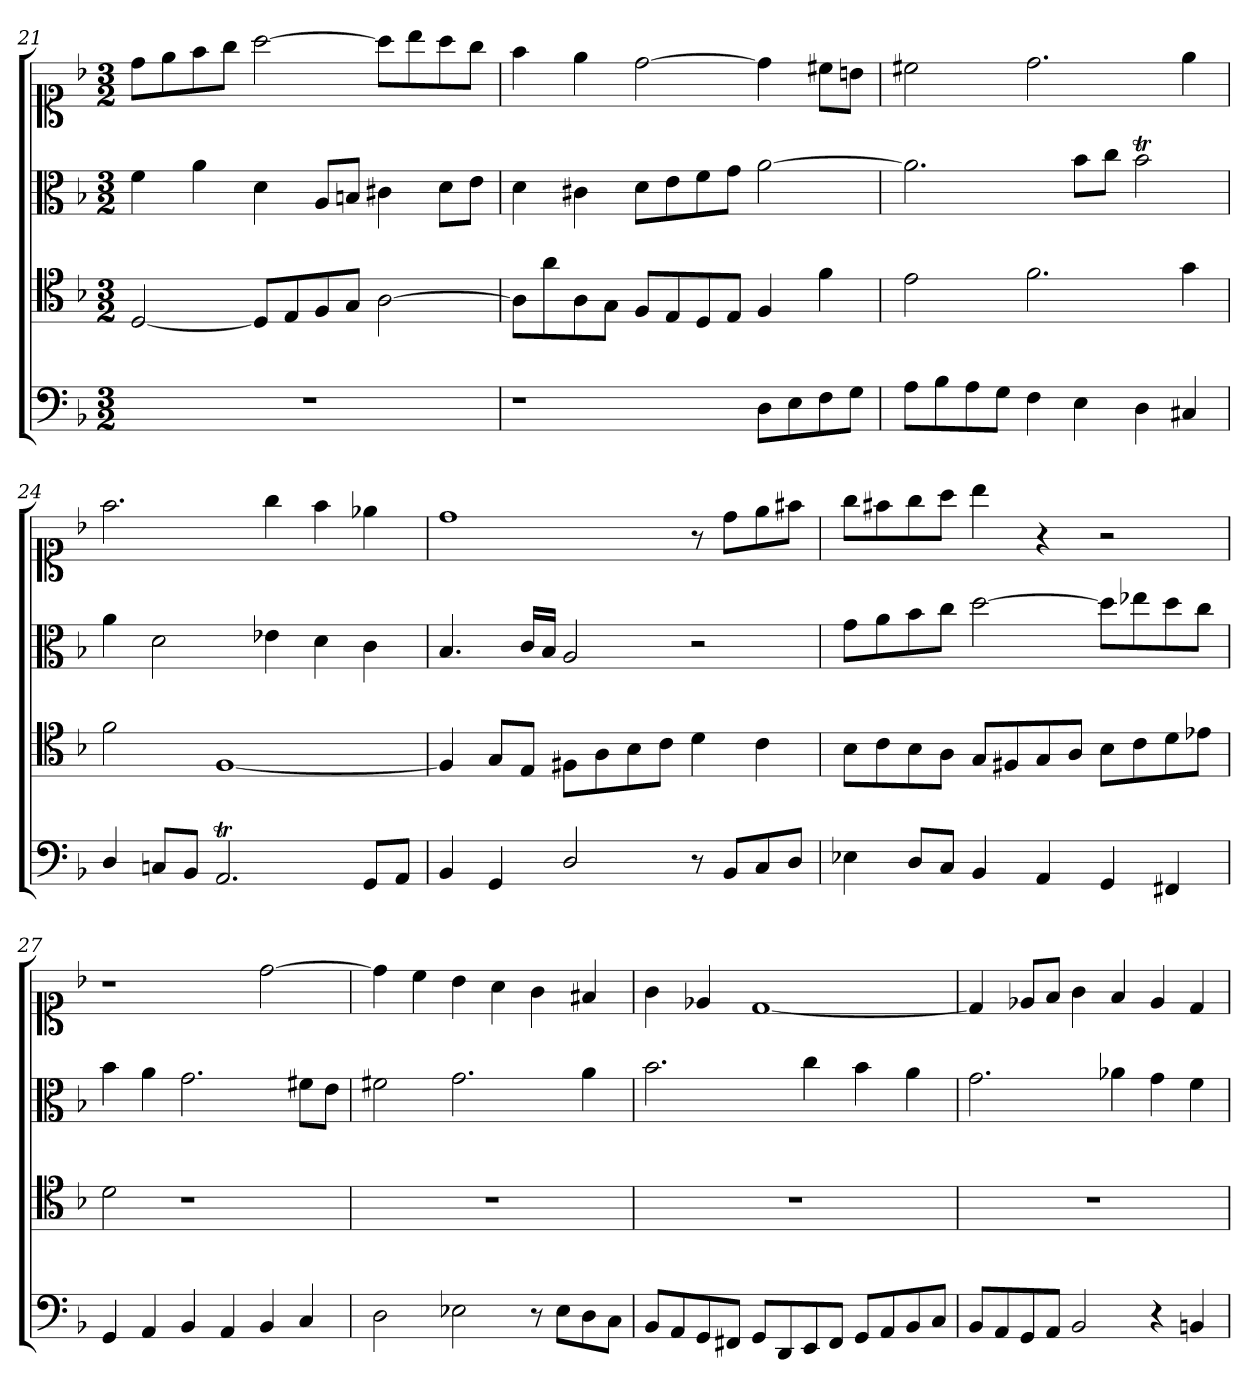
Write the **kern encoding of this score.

**kern	**kern	**kern	**kern
*part1	*part1	*part1	*part1
*staff4	*staff3	*staff2	*staff1
*clefF4	*clefC4	*clefC3	*clefC1
*k[b-]	*k[b-]	*k[b-]	*k[b-]
*d:	*d:	*d:	*d:
*M3/2	*M3/2	*M3/2	*M3/2
=21	=21	=21	=21
1.r	[2D	4f	8ddL
.	.	.	8ee
.	.	4a	8ff
.	.	.	8ggJ
.	8DL]	4d	[2aa
.	8E	.	.
.	8F	8AL	.
.	8GJ	8BnJ	.
.	[2A	4c#X	8aaL]
.	.	.	8bb-
.	.	8dL	8aa
.	.	8eJ	8ggJ
=22	=22	=22	=22
1r	8AL]	4d	4ff
.	8a	.	.
.	8A	4c#X	4ee
.	8GJ	.	.
.	8FL	8dL	[2dd
.	8E	8e	.
.	8D	8f	.
.	8EJ	8gJ	.
8DL	4F	[2a	4dd]
8E	.	.	.
8F	4f	.	8cc#XL
8GJ	.	.	8bnJ
=23	=23	=23	=23
8AL	2e	2.a]	2cc#X
8B-	.	.	.
8A	.	.	.
8GJ	.	.	.
4F	2.f	.	2.dd
4E	.	8b-L	.
.	.	8ccJ	.
4D	.	2b-T	.
4C#X	4g	.	4ee
=24	=24	=24	=24
4D/	2f	4a	2.ff
8CnL	.	2d	.
8BB-J	.	.	.
2.AAt	[1F	.	.
.	.	4e-X	4gg
.	.	4d	4ff
8GGL	.	4c	4ee-X
8AAJ	.	.	.
=25	=25	=25	=25
4BB-	4F]	4.B-	1dd
4GG	8GL	.	.
.	8EJ	16cLL	.
.	.	16B-JJ	.
2D/	8F#XL	2A	.
.	8A	.	.
.	8B-	.	.
.	8cJ	.	.
8r	4d	2r	8r
8BB-L	.	.	8ddL
8C	4c	.	8ee
8DJ	.	.	8ff#XJ
=26	=26	=26	=26
4E-X	8B-L	8gL	8ggL
.	8c	8a	8ff#X
8DL	8B-	8b-	8gg
8CJ	8AJ	8ccJ	8aaJ
4BB-	8GL	[2dd	4bb-
.	8F#X	.	.
4AA	8G	.	4r
.	8AJ	.	.
4GG	8B-L	8ddL]	2r
.	8c	8ee-X	.
4FF#X	8d	8dd	.
.	8e-XJ	8ccJ	.
=27	=27	=27	=27
4GG	2d	4b-	1r
4AA	.	4a	.
4BB-	1r	2.g	.
4AA	.	.	.
4BB-	.	.	[2dd
4C	.	8f#XL	.
.	.	8eJ	.
=28	=28	=28	=28
2D	1.r	2f#X	4dd]
.	.	.	4cc
2E-X	.	2.g	4b-
.	.	.	4a
8r	.	.	4g
8E-L	.	.	.
8D	.	4a	4f#X
8CJ	.	.	.
=29	=29	=29	=29
8BB-L	1.r	2.b-	4g
8AA	.	.	.
8GG	.	.	4e-X
8FF#XJ	.	.	.
8GGL	.	.	[1d
8DD	.	.	.
8EE	.	4cc	.
8FF#J	.	.	.
8GGL	.	4b-	.
8AA	.	.	.
8BB-	.	4a	.
8CJ	.	.	.
=30	=30	=30	=30
8BB-L	1.r	2.g	4d]
8AA	.	.	.
8GG	.	.	8e-XL
8AAJ	.	.	8fJ
2BB-	.	.	4g
.	.	4a-X	4f
4r	.	4g	4e-
4BBn	.	4f	4d
=	=	=	=
*-	*-	*-	*-
